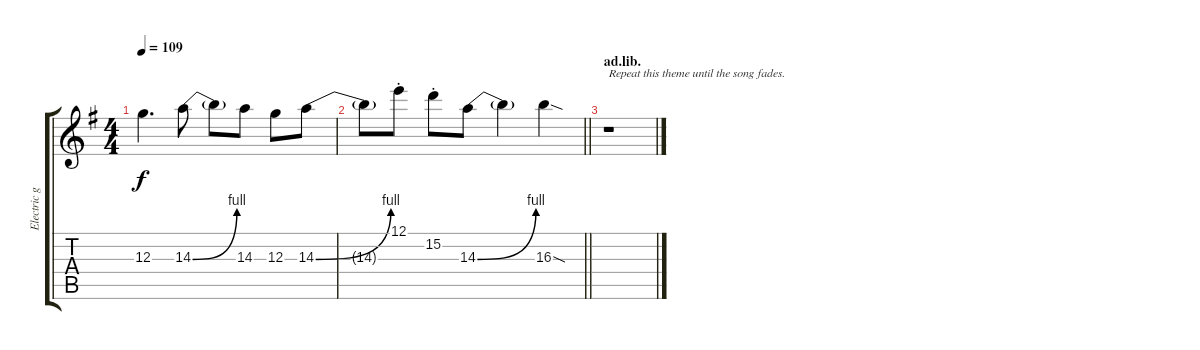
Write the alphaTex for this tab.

\track ("Electric guitar: Solo (lower)" "Electric g") {instrument overdrivenguitar}
\staff {score tabs}
\tuning (E4 B3 G3 D3 A2 E2) {hide}
\ts (4 4)
\tempo 109
\clef g2
\ks g
12.3{t}.4{d dy f} 14.3{be (bend 0 0 60 4)}.8 14.3{t}.8 14.3.8 12.3.8 14.3{be (bend 0 0 60 4)}.8 |
\barLineRight lightlight
14.3{t}.8 12.1{st}.8 15.2{st}.8 14.3{be (bend 0 0 60 4)}.8 14.3{t}.4 16.3{sod}.4 |
\section ("" "ad.lib.")
r.1{txt "Repeat this theme until the song fades."}
